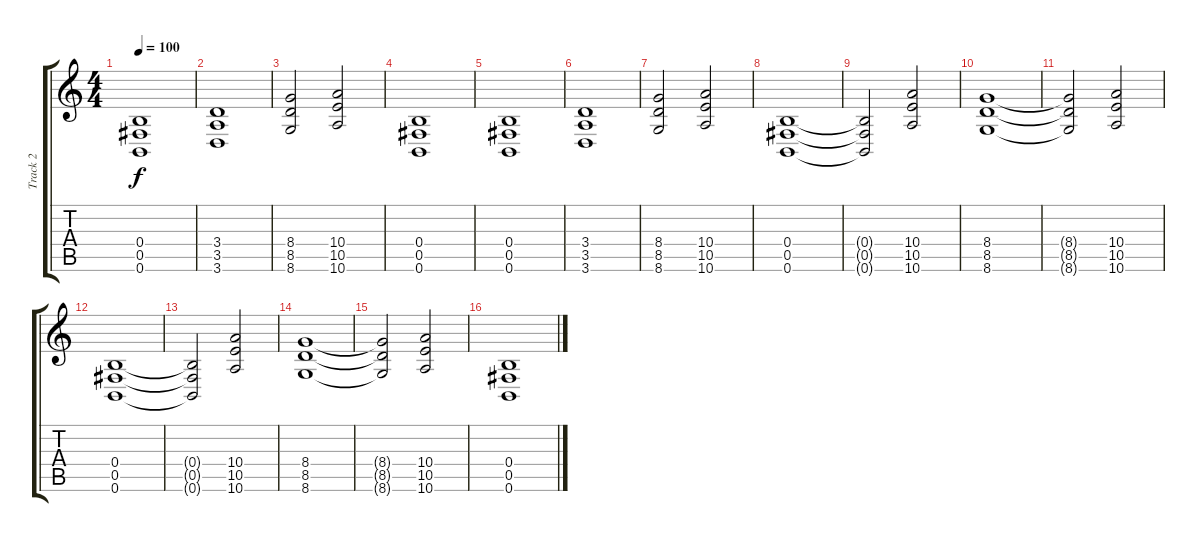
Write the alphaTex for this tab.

\track ("Track 2" "Track 2") {instrument distortionguitar}
\staff {score tabs}
\tuning (Db4 Ab3 E3 B2 Gb2 B1) {hide}
\ts (4 4)
\tempo 100
\clef g2
\ks c
(0.4 0.5 0.6).1{dy f} |
(3.4 3.5 3.6).1 |
(8.4 8.5 8.6).2 (10.4 10.5 10.6).2 |
(0.4 0.5 0.6).1 |
(0.4 0.5 0.6).1 |
(3.4 3.5 3.6).1 |
(8.4 8.5 8.6).2 (10.4 10.5 10.6).2 |
(0.4 0.5 0.6).1 |
(0.4{t} 0.5{t} 0.6{t}).2 (10.4 10.5 10.6).2 |
(8.4 8.5 8.6).1 |
(8.4{t} 8.5{t} 8.6{t}).2 (10.4 10.5 10.6).2 |
(0.4 0.5 0.6).1 |
(0.4{t} 0.5{t} 0.6{t}).2 (10.4 10.5 10.6).2 |
(8.4 8.5 8.6).1 |
(8.4{t} 8.5{t} 8.6{t}).2 (10.4 10.5 10.6).2 |
(0.4 0.5 0.6).1
